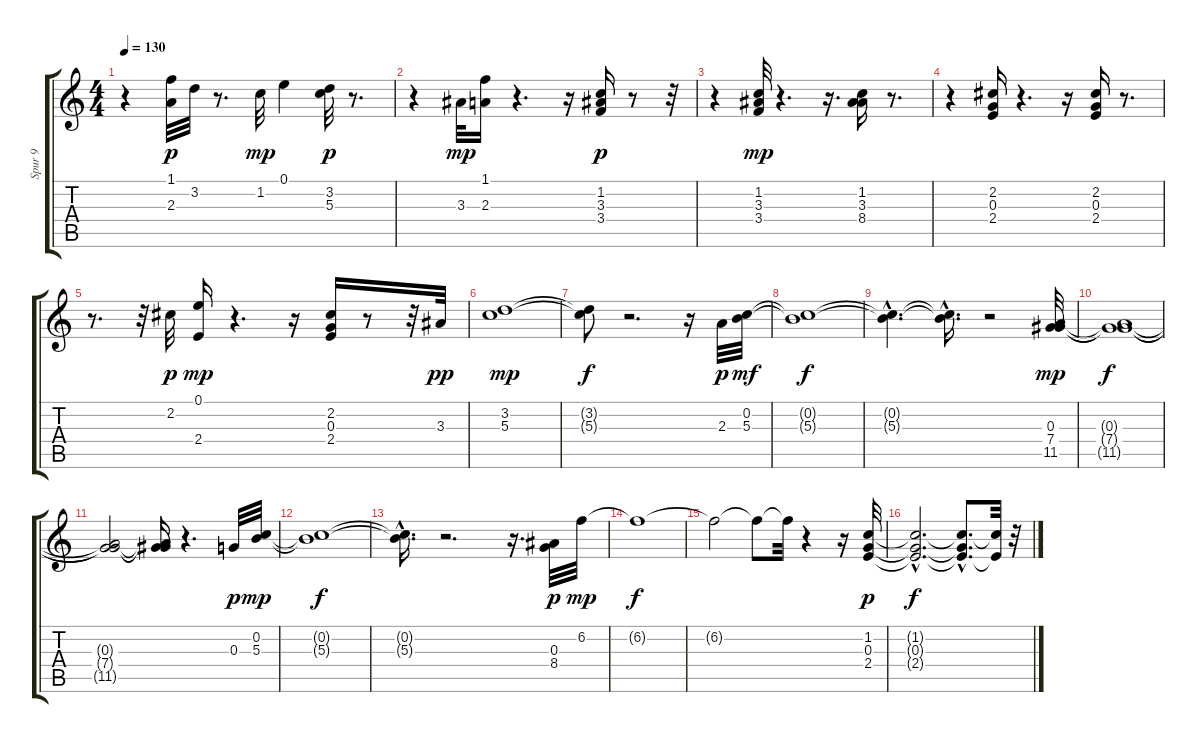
\track ("Spur 9" "Spur 9") {instrument acousticguitarnylon}
\staff {score tabs}
\tuning (E4 B3 G3 D3 A2 E2) {hide}
\ts (4 4)
\tempo 130
\clef g2
\ks c
r.4{dy mp} (1.1 2.3).32{dy p} 3.2.32 r.8{d} 1.2.32{dy mp} 0.1.4 (3.2 5.3).32{dy p} r.8{d} |
r.4 3.3.32{dy mp} (1.1 2.3).16 r.4{d} r.16 (1.2 3.3 3.4).16{dy p} r.8 r.32 |
r.4 (1.2 3.3 3.4).32{dy mp} r.4{d} r.16{d} (1.2 3.3 8.4).16 r.8{d} |
r.4 (2.2 0.3 2.4).16 r.4{d} r.16 (2.2 0.3 2.4).16 r.8{d} |
r.8{d} r.32 2.2.32{dy p} (0.1 2.4).16{dy mp} r.4{d} r.16 (2.2 0.3 2.4).16 r.8 r.32 3.3.32{dy pp} |
(3.2 5.3).1{dy mp} |
(3.2{t} 5.3{t}).8{dy f} r.2{d} r.16 2.3.32{dy p} (0.2 5.3).32{dy mf} |
(0.2{t} 5.3{t}).1{dy f} |
(0.2{hac t} 5.3{hac t}).4{d} (0.2{hac t} 5.3{hac t}).16{d} r.2 (0.3 7.4 11.5).32{dy mp} |
(0.3{t} 7.4{t} 11.5{t}).1{dy f} |
(0.3{t} 7.4{t} 11.5{t}).2 (0.3{t} 7.4{t} 11.5{t}).16 r.4{d} 0.3.32{dy p} (0.2 5.3).32{dy mp} |
(0.2{t} 5.3{t}).1{dy f} |
(0.2{hac t} 5.3{hac t}).16{d} r.2{d} r.16{d} (0.3 8.4).32{dy p} 6.2.32{dy mp} |
6.2{t}.1{dy f} |
6.2{t}.2 6.2{t}.8 6.2{t}.32 r.4 r.16 (1.2 0.3 2.4).32{dy p} |
(1.2{hac t} 0.3{hac t} 2.4{hac t}).2{d dy f} (1.2{hac t} 0.3{hac t} 2.4{hac t}).8{d} (1.2{t} 2.4{t}).32 r.32
